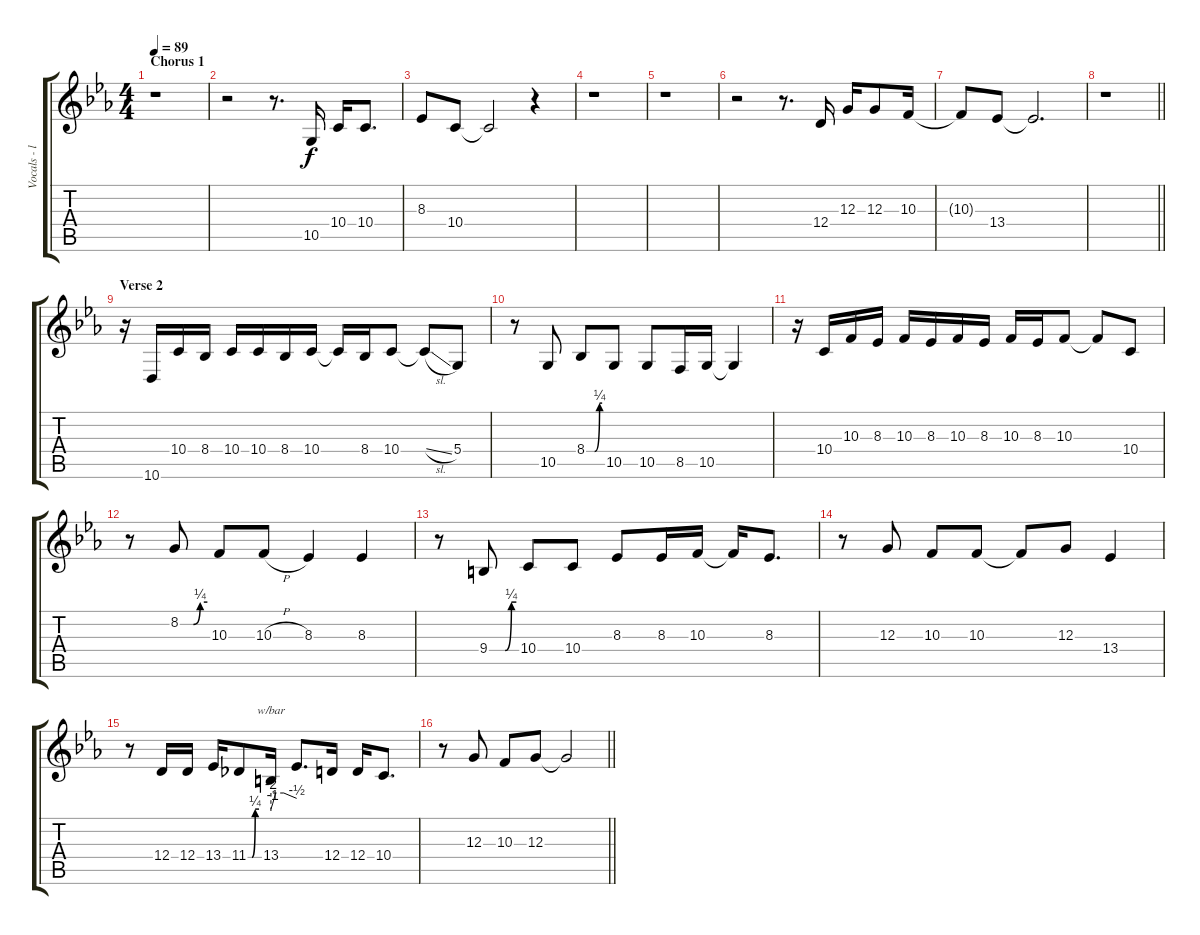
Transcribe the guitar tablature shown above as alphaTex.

\track ("Vocals - lead" "Vocals - l") {instrument oboe}
\staff {score tabs}
\tuning (E4 B3 G3 D3 A2 E2) {hide}
\ts (4 4)
\section ("" "Chorus 1")
\tempo 89
\clef g2
\ks eb
r.1{dy f} |
r.2 r.8{d} 10.5.16 10.4.16 10.4.8{d} |
8.3.8 10.4.8 10.4{t}.2 r.4 |
r.1 |
r.1 |
r.2 r.8{d} 12.4.16 12.3.16 12.3.8 10.3.16 |
10.3{t}.8 13.4.8 13.4{t}.2{d} |
\barLineRight lightlight
r.1 |
\section ("" "Verse 2")
r.16 10.6.16 10.4.16 8.4.16 10.4.16 10.4.16 8.4.16 10.4.16 10.4{t}.16 8.4.16 10.4.8 10.4{sl t}.8 5.4.8 |
r.8 10.5.8 8.4{be (custom 0 0 31 0 50 1 60 1)}.8 10.5.8 10.5.8 8.5.16 10.5.16 10.5{t}.4 |
r.16 10.4.16 10.3.16 8.3.16 10.3.16 8.3.16 10.3.16 8.3.16 10.3.16 8.3.16 10.3.8 10.3{t}.8 10.4.8 |
r.8 8.2{be (custom 0 0 29 0 44 1 60 1)}.8 10.3.8 10.3{h}.8 8.3.4 8.3.4 |
r.8 9.4{be (custom 0 0 35 0 49 1 60 1)}.8 10.4.8 10.4.8 8.3.8 8.3.16 10.3.16 10.3{t}.16 8.3.8{d} |
r.8 12.3.8 10.3.8 10.3.8 10.3{t}.8 12.3.8 13.4.4 |
r.8 12.4.16 12.4.16 13.4.16 11.4{be (custom 0 0 21 0 39 1 60 1)}.8 13.4.16{tbe (custom default 0 -8 4 -4 11 0 30 0 60 -2)} 13.4{t}.8{d} 12.4.16 12.4.16 10.4.8{d} |
\barLineRight lightlight
r.8 12.3.8 10.3.8 12.3.8 12.3{t}.2
